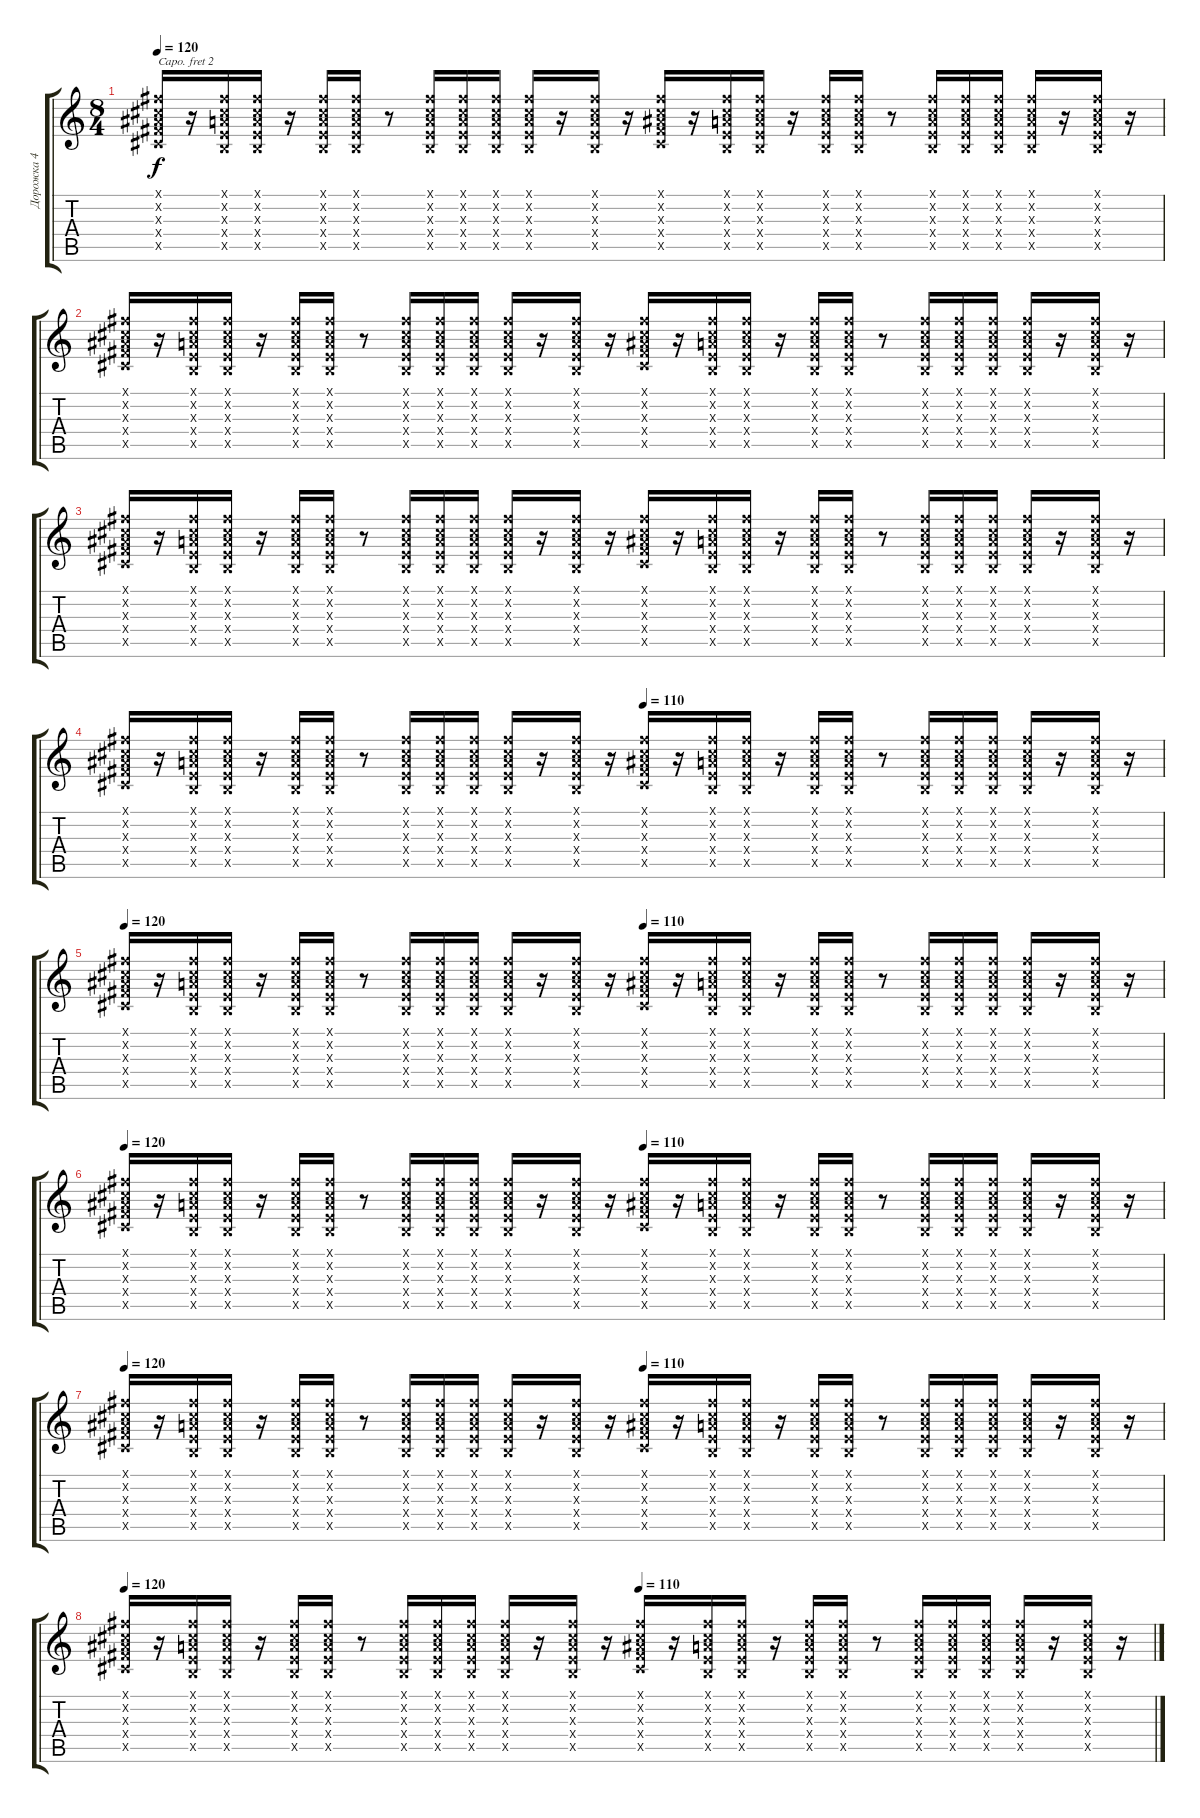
\track ("Дорожка 4" "Дорожка 4") {solo instrument acousticguitarnylon}
\staff {score tabs}
\capo 2
\tuning (E4 B3 G3 D3 A2 E2) {hide}
\ts (8 4)
\tempo 120
\clef g2
\ks c
(0.1{x} 0.2{x} 1.3{x} 2.4{x} 2.5{x}).16{dy f} r.16 (0.1{x} 0.2{x} 0.3{x} 0.4{x} 0.5{x}).16 (0.1{x} 0.2{x} 0.3{x} 0.4{x} 0.5{x}).16 r.16 (0.1{x} 0.2{x} 0.3{x} 0.4{x} 0.5{x}).16 (0.1{x} 0.2{x} 0.3{x} 0.4{x} 0.5{x}).16 r.8 (0.1{x} 0.2{x} 0.3{x} 0.4{x} 0.5{x}).16 (0.1{x} 0.2{x} 0.3{x} 0.4{x} 0.5{x}).16 (0.1{x} 0.2{x} 0.3{x} 0.4{x} 0.5{x}).16 (0.1{x} 0.2{x} 0.3{x} 0.4{x} 0.5{x}).16 r.16 (0.1{x} 0.2{x} 0.3{x} 0.4{x} 0.5{x}).16 r.16 (0.1{x} 0.2{x} 1.3{x} 2.4{x} 2.5{x}).16 r.16 (0.1{x} 0.2{x} 0.3{x} 0.4{x} 0.5{x}).16 (0.1{x} 0.2{x} 0.3{x} 0.4{x} 0.5{x}).16 r.16 (0.1{x} 0.2{x} 0.3{x} 0.4{x} 0.5{x}).16 (0.1{x} 0.2{x} 0.3{x} 0.4{x} 0.5{x}).16 r.8 (0.1{x} 0.2{x} 0.3{x} 0.4{x} 0.5{x}).16 (0.1{x} 0.2{x} 0.3{x} 0.4{x} 0.5{x}).16 (0.1{x} 0.2{x} 0.3{x} 0.4{x} 0.5{x}).16 (0.1{x} 0.2{x} 0.3{x} 0.4{x} 0.5{x}).16 r.16 (0.1{x} 0.2{x} 0.3{x} 0.4{x} 0.5{x}).16 r.16 |
(0.1{x} 0.2{x} 1.3{x} 2.4{x} 2.5{x}).16 r.16 (0.1{x} 0.2{x} 0.3{x} 0.4{x} 0.5{x}).16 (0.1{x} 0.2{x} 0.3{x} 0.4{x} 0.5{x}).16 r.16 (0.1{x} 0.2{x} 0.3{x} 0.4{x} 0.5{x}).16 (0.1{x} 0.2{x} 0.3{x} 0.4{x} 0.5{x}).16 r.8 (0.1{x} 0.2{x} 0.3{x} 0.4{x} 0.5{x}).16 (0.1{x} 0.2{x} 0.3{x} 0.4{x} 0.5{x}).16 (0.1{x} 0.2{x} 0.3{x} 0.4{x} 0.5{x}).16 (0.1{x} 0.2{x} 0.3{x} 0.4{x} 0.5{x}).16 r.16 (0.1{x} 0.2{x} 0.3{x} 0.4{x} 0.5{x}).16 r.16 (0.1{x} 0.2{x} 1.3{x} 2.4{x} 2.5{x}).16 r.16 (0.1{x} 0.2{x} 0.3{x} 0.4{x} 0.5{x}).16 (0.1{x} 0.2{x} 0.3{x} 0.4{x} 0.5{x}).16 r.16 (0.1{x} 0.2{x} 0.3{x} 0.4{x} 0.5{x}).16 (0.1{x} 0.2{x} 0.3{x} 0.4{x} 0.5{x}).16 r.8 (0.1{x} 0.2{x} 0.3{x} 0.4{x} 0.5{x}).16 (0.1{x} 0.2{x} 0.3{x} 0.4{x} 0.5{x}).16 (0.1{x} 0.2{x} 0.3{x} 0.4{x} 0.5{x}).16 (0.1{x} 0.2{x} 0.3{x} 0.4{x} 0.5{x}).16 r.16 (0.1{x} 0.2{x} 0.3{x} 0.4{x} 0.5{x}).16 r.16 |
(0.1{x} 0.2{x} 1.3{x} 2.4{x} 2.5{x}).16 r.16 (0.1{x} 0.2{x} 0.3{x} 0.4{x} 0.5{x}).16 (0.1{x} 0.2{x} 0.3{x} 0.4{x} 0.5{x}).16 r.16 (0.1{x} 0.2{x} 0.3{x} 0.4{x} 0.5{x}).16 (0.1{x} 0.2{x} 0.3{x} 0.4{x} 0.5{x}).16 r.8 (0.1{x} 0.2{x} 0.3{x} 0.4{x} 0.5{x}).16 (0.1{x} 0.2{x} 0.3{x} 0.4{x} 0.5{x}).16 (0.1{x} 0.2{x} 0.3{x} 0.4{x} 0.5{x}).16 (0.1{x} 0.2{x} 0.3{x} 0.4{x} 0.5{x}).16 r.16 (0.1{x} 0.2{x} 0.3{x} 0.4{x} 0.5{x}).16 r.16 (0.1{x} 0.2{x} 1.3{x} 2.4{x} 2.5{x}).16 r.16 (0.1{x} 0.2{x} 0.3{x} 0.4{x} 0.5{x}).16 (0.1{x} 0.2{x} 0.3{x} 0.4{x} 0.5{x}).16 r.16 (0.1{x} 0.2{x} 0.3{x} 0.4{x} 0.5{x}).16 (0.1{x} 0.2{x} 0.3{x} 0.4{x} 0.5{x}).16 r.8 (0.1{x} 0.2{x} 0.3{x} 0.4{x} 0.5{x}).16 (0.1{x} 0.2{x} 0.3{x} 0.4{x} 0.5{x}).16 (0.1{x} 0.2{x} 0.3{x} 0.4{x} 0.5{x}).16 (0.1{x} 0.2{x} 0.3{x} 0.4{x} 0.5{x}).16 r.16 (0.1{x} 0.2{x} 0.3{x} 0.4{x} 0.5{x}).16 r.16 |
\tempo (110 0.5)
(0.1{x} 0.2{x} 1.3{x} 2.4{x} 2.5{x}).16 r.16 (0.1{x} 0.2{x} 0.3{x} 0.4{x} 0.5{x}).16 (0.1{x} 0.2{x} 0.3{x} 0.4{x} 0.5{x}).16 r.16 (0.1{x} 0.2{x} 0.3{x} 0.4{x} 0.5{x}).16 (0.1{x} 0.2{x} 0.3{x} 0.4{x} 0.5{x}).16 r.8 (0.1{x} 0.2{x} 0.3{x} 0.4{x} 0.5{x}).16 (0.1{x} 0.2{x} 0.3{x} 0.4{x} 0.5{x}).16 (0.1{x} 0.2{x} 0.3{x} 0.4{x} 0.5{x}).16 (0.1{x} 0.2{x} 0.3{x} 0.4{x} 0.5{x}).16 r.16 (0.1{x} 0.2{x} 0.3{x} 0.4{x} 0.5{x}).16 r.16 (0.1{x} 0.2{x} 1.3{x} 2.4{x} 2.5{x}).16 r.16 (0.1{x} 0.2{x} 0.3{x} 0.4{x} 0.5{x}).16 (0.1{x} 0.2{x} 0.3{x} 0.4{x} 0.5{x}).16 r.16 (0.1{x} 0.2{x} 0.3{x} 0.4{x} 0.5{x}).16 (0.1{x} 0.2{x} 0.3{x} 0.4{x} 0.5{x}).16 r.8 (0.1{x} 0.2{x} 0.3{x} 0.4{x} 0.5{x}).16 (0.1{x} 0.2{x} 0.3{x} 0.4{x} 0.5{x}).16 (0.1{x} 0.2{x} 0.3{x} 0.4{x} 0.5{x}).16 (0.1{x} 0.2{x} 0.3{x} 0.4{x} 0.5{x}).16 r.16 (0.1{x} 0.2{x} 0.3{x} 0.4{x} 0.5{x}).16 r.16 |
\tempo 120
\tempo (110 0.5)
(0.1{x} 0.2{x} 1.3{x} 2.4{x} 2.5{x}).16 r.16 (0.1{x} 0.2{x} 0.3{x} 0.4{x} 0.5{x}).16 (0.1{x} 0.2{x} 0.3{x} 0.4{x} 0.5{x}).16 r.16 (0.1{x} 0.2{x} 0.3{x} 0.4{x} 0.5{x}).16 (0.1{x} 0.2{x} 0.3{x} 0.4{x} 0.5{x}).16 r.8 (0.1{x} 0.2{x} 0.3{x} 0.4{x} 0.5{x}).16 (0.1{x} 0.2{x} 0.3{x} 0.4{x} 0.5{x}).16 (0.1{x} 0.2{x} 0.3{x} 0.4{x} 0.5{x}).16 (0.1{x} 0.2{x} 0.3{x} 0.4{x} 0.5{x}).16 r.16 (0.1{x} 0.2{x} 0.3{x} 0.4{x} 0.5{x}).16 r.16 (0.1{x} 0.2{x} 1.3{x} 2.4{x} 2.5{x}).16 r.16 (0.1{x} 0.2{x} 0.3{x} 0.4{x} 0.5{x}).16 (0.1{x} 0.2{x} 0.3{x} 0.4{x} 0.5{x}).16 r.16 (0.1{x} 0.2{x} 0.3{x} 0.4{x} 0.5{x}).16 (0.1{x} 0.2{x} 0.3{x} 0.4{x} 0.5{x}).16 r.8 (0.1{x} 0.2{x} 0.3{x} 0.4{x} 0.5{x}).16 (0.1{x} 0.2{x} 0.3{x} 0.4{x} 0.5{x}).16 (0.1{x} 0.2{x} 0.3{x} 0.4{x} 0.5{x}).16 (0.1{x} 0.2{x} 0.3{x} 0.4{x} 0.5{x}).16 r.16 (0.1{x} 0.2{x} 0.3{x} 0.4{x} 0.5{x}).16 r.16 |
\tempo 120
\tempo (110 0.5)
(0.1{x} 0.2{x} 1.3{x} 2.4{x} 2.5{x}).16 r.16 (0.1{x} 0.2{x} 0.3{x} 0.4{x} 0.5{x}).16 (0.1{x} 0.2{x} 0.3{x} 0.4{x} 0.5{x}).16 r.16 (0.1{x} 0.2{x} 0.3{x} 0.4{x} 0.5{x}).16 (0.1{x} 0.2{x} 0.3{x} 0.4{x} 0.5{x}).16 r.8 (0.1{x} 0.2{x} 0.3{x} 0.4{x} 0.5{x}).16 (0.1{x} 0.2{x} 0.3{x} 0.4{x} 0.5{x}).16 (0.1{x} 0.2{x} 0.3{x} 0.4{x} 0.5{x}).16 (0.1{x} 0.2{x} 0.3{x} 0.4{x} 0.5{x}).16 r.16 (0.1{x} 0.2{x} 0.3{x} 0.4{x} 0.5{x}).16 r.16 (0.1{x} 0.2{x} 1.3{x} 2.4{x} 2.5{x}).16 r.16 (0.1{x} 0.2{x} 0.3{x} 0.4{x} 0.5{x}).16 (0.1{x} 0.2{x} 0.3{x} 0.4{x} 0.5{x}).16 r.16 (0.1{x} 0.2{x} 0.3{x} 0.4{x} 0.5{x}).16 (0.1{x} 0.2{x} 0.3{x} 0.4{x} 0.5{x}).16 r.8 (0.1{x} 0.2{x} 0.3{x} 0.4{x} 0.5{x}).16 (0.1{x} 0.2{x} 0.3{x} 0.4{x} 0.5{x}).16 (0.1{x} 0.2{x} 0.3{x} 0.4{x} 0.5{x}).16 (0.1{x} 0.2{x} 0.3{x} 0.4{x} 0.5{x}).16 r.16 (0.1{x} 0.2{x} 0.3{x} 0.4{x} 0.5{x}).16 r.16 |
\tempo 120
\tempo (110 0.5)
(0.1{x} 0.2{x} 1.3{x} 2.4{x} 2.5{x}).16 r.16 (0.1{x} 0.2{x} 0.3{x} 0.4{x} 0.5{x}).16 (0.1{x} 0.2{x} 0.3{x} 0.4{x} 0.5{x}).16 r.16 (0.1{x} 0.2{x} 0.3{x} 0.4{x} 0.5{x}).16 (0.1{x} 0.2{x} 0.3{x} 0.4{x} 0.5{x}).16 r.8 (0.1{x} 0.2{x} 0.3{x} 0.4{x} 0.5{x}).16 (0.1{x} 0.2{x} 0.3{x} 0.4{x} 0.5{x}).16 (0.1{x} 0.2{x} 0.3{x} 0.4{x} 0.5{x}).16 (0.1{x} 0.2{x} 0.3{x} 0.4{x} 0.5{x}).16 r.16 (0.1{x} 0.2{x} 0.3{x} 0.4{x} 0.5{x}).16 r.16 (0.1{x} 0.2{x} 1.3{x} 2.4{x} 2.5{x}).16 r.16 (0.1{x} 0.2{x} 0.3{x} 0.4{x} 0.5{x}).16 (0.1{x} 0.2{x} 0.3{x} 0.4{x} 0.5{x}).16 r.16 (0.1{x} 0.2{x} 0.3{x} 0.4{x} 0.5{x}).16 (0.1{x} 0.2{x} 0.3{x} 0.4{x} 0.5{x}).16 r.8 (0.1{x} 0.2{x} 0.3{x} 0.4{x} 0.5{x}).16 (0.1{x} 0.2{x} 0.3{x} 0.4{x} 0.5{x}).16 (0.1{x} 0.2{x} 0.3{x} 0.4{x} 0.5{x}).16 (0.1{x} 0.2{x} 0.3{x} 0.4{x} 0.5{x}).16 r.16 (0.1{x} 0.2{x} 0.3{x} 0.4{x} 0.5{x}).16 r.16 |
\tempo 120
\tempo (110 0.5)
(0.1{x} 0.2{x} 1.3{x} 2.4{x} 2.5{x}).16 r.16 (0.1{x} 0.2{x} 0.3{x} 0.4{x} 0.5{x}).16 (0.1{x} 0.2{x} 0.3{x} 0.4{x} 0.5{x}).16 r.16 (0.1{x} 0.2{x} 0.3{x} 0.4{x} 0.5{x}).16 (0.1{x} 0.2{x} 0.3{x} 0.4{x} 0.5{x}).16 r.8 (0.1{x} 0.2{x} 0.3{x} 0.4{x} 0.5{x}).16 (0.1{x} 0.2{x} 0.3{x} 0.4{x} 0.5{x}).16 (0.1{x} 0.2{x} 0.3{x} 0.4{x} 0.5{x}).16 (0.1{x} 0.2{x} 0.3{x} 0.4{x} 0.5{x}).16 r.16 (0.1{x} 0.2{x} 0.3{x} 0.4{x} 0.5{x}).16 r.16 (0.1{x} 0.2{x} 1.3{x} 2.4{x} 2.5{x}).16 r.16 (0.1{x} 0.2{x} 0.3{x} 0.4{x} 0.5{x}).16 (0.1{x} 0.2{x} 0.3{x} 0.4{x} 0.5{x}).16 r.16 (0.1{x} 0.2{x} 0.3{x} 0.4{x} 0.5{x}).16 (0.1{x} 0.2{x} 0.3{x} 0.4{x} 0.5{x}).16 r.8 (0.1{x} 0.2{x} 0.3{x} 0.4{x} 0.5{x}).16 (0.1{x} 0.2{x} 0.3{x} 0.4{x} 0.5{x}).16 (0.1{x} 0.2{x} 0.3{x} 0.4{x} 0.5{x}).16 (0.1{x} 0.2{x} 0.3{x} 0.4{x} 0.5{x}).16 r.16 (0.1{x} 0.2{x} 0.3{x} 0.4{x} 0.5{x}).16 r.16
